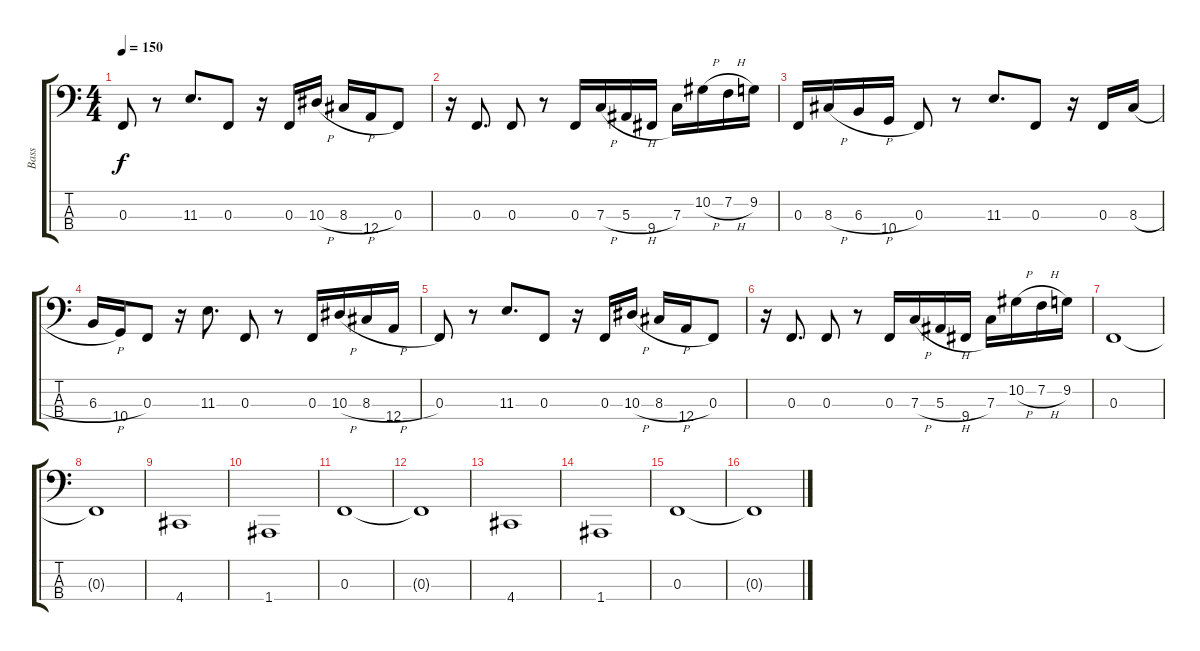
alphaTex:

\track ("Bass" "Bass") {instrument electricbasspick}
\staff {score tabs}
\tuning (D2 Bb1 F1 A0) {hide}
\ts (4 4)
\tempo 150
\clef f4
\ks c
0.3.8{dy f} r.8 11.3.8{d} 0.3.8 r.16 0.3.16 10.3{h}.16 8.3{h}.16 12.4.16 0.3.8 |
r.16 0.3.8{d} 0.3.8 r.8 0.3.16 7.3{h}.16 5.3{h}.16 9.4.16 7.3.16 10.2{h}.16 7.2{h}.16 9.2.16 |
0.3.16 8.3{h}.16 6.3{h}.16 10.4.16 0.3.8 r.8 11.3.8{d} 0.3.8 r.16 0.3.16 8.3{h}.16 |
6.3{h}.16 10.4.16 0.3.8 r.16 11.3.8{d} 0.3.8 r.8 0.3.16 10.3{h}.16 8.3{h}.16 12.4.16 |
0.3.8 r.8 11.3.8{d} 0.3.8 r.16 0.3.16 10.3{h}.16 8.3{h}.16 12.4.16 0.3.8 |
r.16 0.3.8{d} 0.3.8 r.8 0.3.16 7.3{h}.16 5.3{h}.16 9.4.16 7.3.16 10.2{h}.16 7.2{h}.16 9.2.16 |
0.3.1 |
0.3{t}.1 |
4.4.1 |
1.4.1 |
0.3.1 |
0.3{t}.1 |
4.4.1 |
1.4.1 |
0.3.1 |
0.3{t}.1
